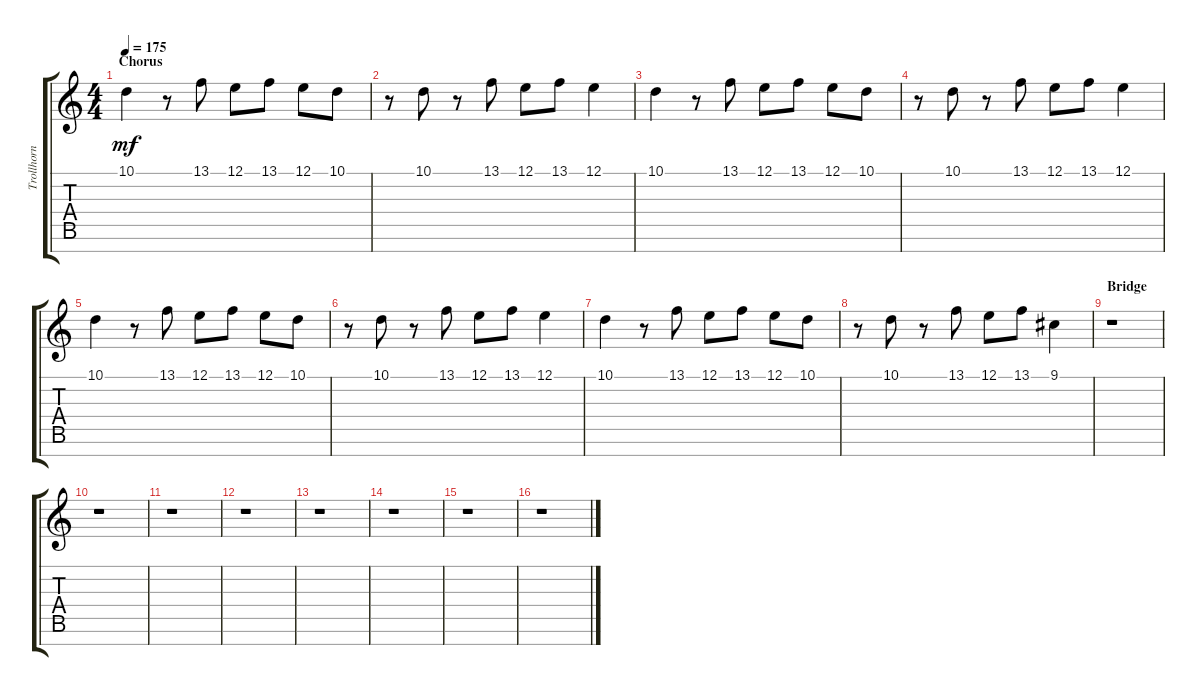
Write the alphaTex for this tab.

\track ("Trollhorn (orchestra hits)" "Trollhorn ") {instrument orchestrahit}
\staff {score tabs}
\tuning (E4 B3 G3 D3 A2 E2 B1) {hide}
\ts (4 4)
\section ("" "Chorus")
\tempo 175
\clef g2
\ks c
10.1.4{dy mf} r.8 13.1.8 12.1.8 13.1.8 12.1.8 10.1.8 |
r.8 10.1.8 r.8 13.1.8 12.1.8 13.1.8 12.1.4 |
10.1.4 r.8 13.1.8 12.1.8 13.1.8 12.1.8 10.1.8 |
r.8 10.1.8 r.8 13.1.8 12.1.8 13.1.8 12.1.4 |
10.1.4 r.8 13.1.8 12.1.8 13.1.8 12.1.8 10.1.8 |
r.8 10.1.8 r.8 13.1.8 12.1.8 13.1.8 12.1.4 |
10.1.4 r.8 13.1.8 12.1.8 13.1.8 12.1.8 10.1.8 |
r.8 10.1.8 r.8 13.1.8 12.1.8 13.1.8 9.1.4 |
\section ("" "Bridge")
r.1 |
r.1 |
r.1 |
r.1 |
r.1 |
r.1 |
r.1 |
r.1
